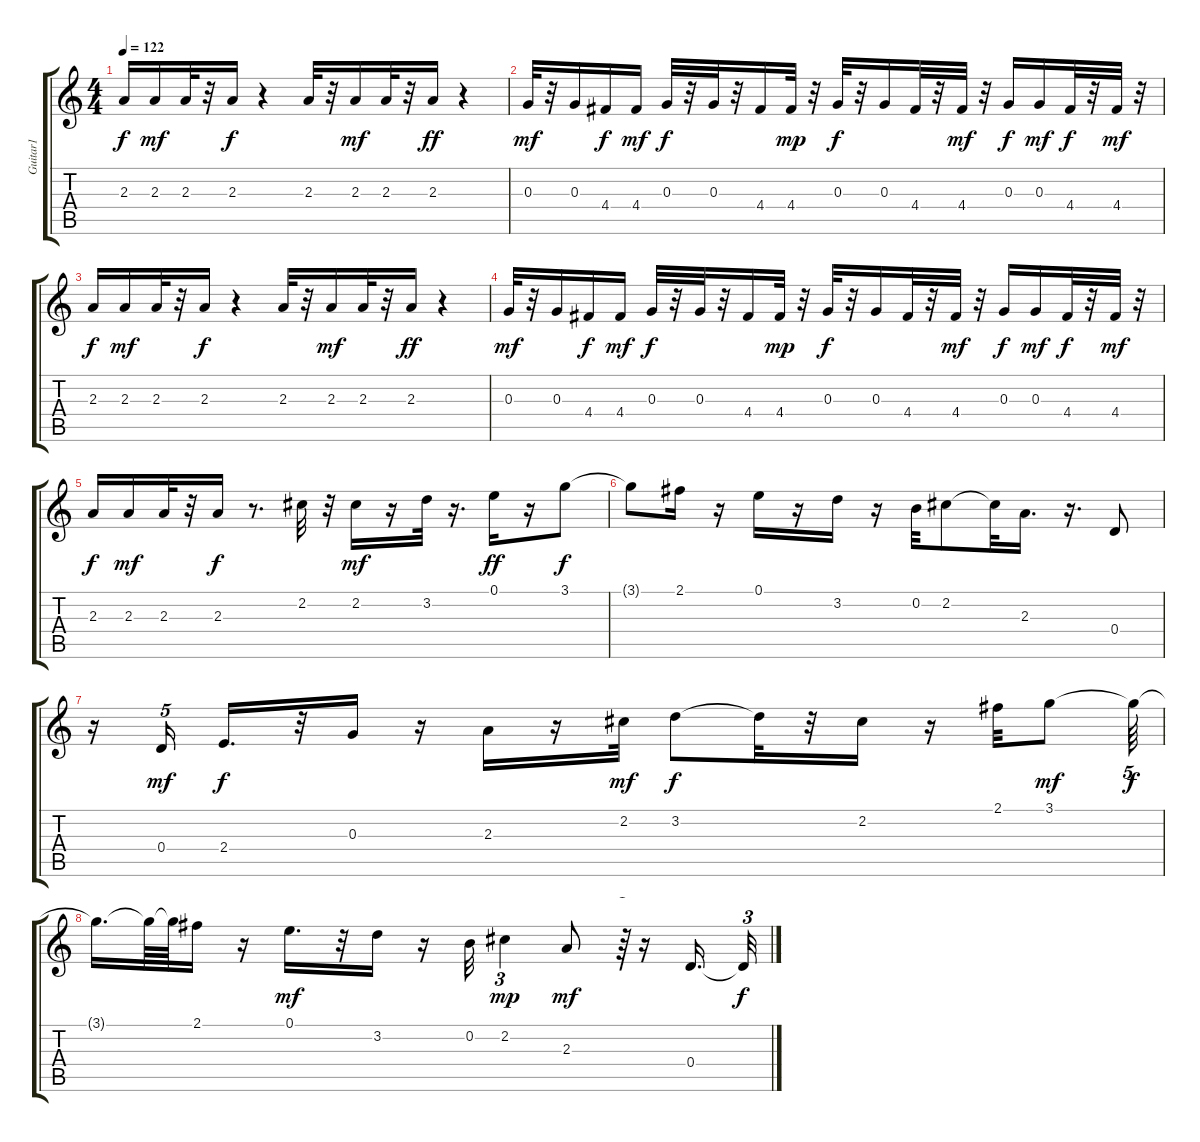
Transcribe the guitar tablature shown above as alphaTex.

\track ("Guitar1" "Guitar1") {instrument acousticguitarsteel}
\staff {score tabs}
\tuning (E4 B3 G3 D3 A2 E2) {hide}
\ts (4 4)
\tempo 122
\clef g2
\ks c
2.3.16{dy f} 2.3.16{dy mf} 2.3.32 r.32 2.3.16{dy f} r.4 2.3.32 r.32 2.3.16{dy mf} 2.3.32 r.32 2.3.16{dy ff} r.4 |
0.3.32{dy mf} r.32 0.3.16 4.4.16{dy f} 4.4.16{dy mf} 0.3.32{dy f} r.32 0.3.32 r.32 4.4.16 4.4.32{dy mp} r.32 0.3.32{dy f} r.32 0.3.16 4.4.32 r.32 4.4.32{dy mf} r.32 0.3.16{dy f} 0.3.16{dy mf} 4.4.32{dy f} r.32 4.4.32{dy mf} r.32 |
2.3.16{dy f} 2.3.16{dy mf} 2.3.32 r.32 2.3.16{dy f} r.4 2.3.32 r.32 2.3.16{dy mf} 2.3.32 r.32 2.3.16{dy ff} r.4 |
0.3.32{dy mf} r.32 0.3.16 4.4.16{dy f} 4.4.16{dy mf} 0.3.32{dy f} r.32 0.3.32 r.32 4.4.16 4.4.32{dy mp} r.32 0.3.32{dy f} r.32 0.3.16 4.4.32 r.32 4.4.32{dy mf} r.32 0.3.16{dy f} 0.3.16{dy mf} 4.4.32{dy f} r.32 4.4.32{dy mf} r.32 |
2.3.16{dy f} 2.3.16{dy mf} 2.3.32 r.32 2.3.16{dy f} r.8{d} 2.2.32 r.32 2.2.16{dy mf} r.16 3.2.32 r.16{d} 0.1.16{dy ff} r.16 3.1.8{dy f} |
3.1{t}.8 2.1.16 r.16 0.1.16 r.16 3.2.16 r.16 0.2.32 2.2.8 2.2{t}.32 2.3.16{d} r.16{d} 0.4.8 |
r.16 0.4.16{tu (5 4) dy mf} 2.4.16{d dy f} r.32 0.3.16 r.16 2.3.16 r.16 2.2.32{dy mf} 3.2.8{dy f} 3.2{t}.32 r.32 2.2.16 r.16 2.1.32 3.1.8{dy mf} 3.1{t}.64{tu (5 4) dy f} |
3.1{t}.16{d} 3.1{t}.64 3.1{t}.64 2.1.16 r.16 0.1.16{d dy mf} r.32 3.2.16 r.16 0.2.32 2.2.4{tu (3 2) dy mp} 2.3.8{dy mf} r.64{tu (5 4)} r.16 0.4.16{d} 0.4{t}.32{tu (3 2) dy f}
